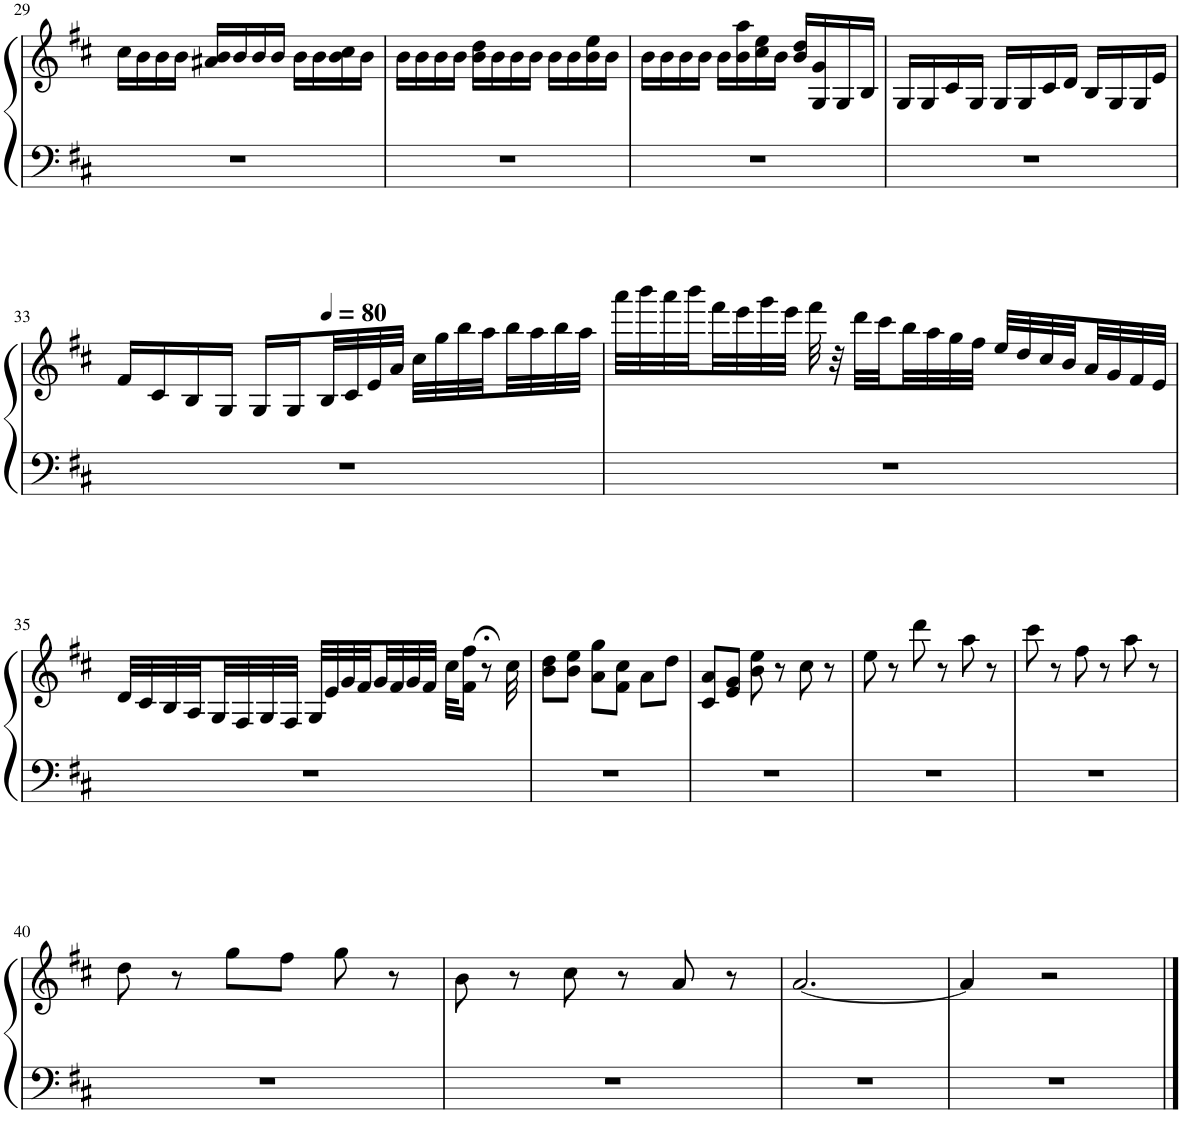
**kern	**kern
*part1	*part1
*staff2	*staff1
*I"Piano	*
*I'Pno.	*
!!LO:PB:g=z
*clefF4	*clefG2
*k[f#c#]	*k[f#c#]
*M3/4	*M3/4
=29	=29
2.r	16cc#\LL
.	16b\
.	16b\
.	16b\JJ
.	16a#X/ 16b/LL
.	16b/
.	16b/
.	16b/JJ
.	16b\LL
.	16b\
.	16b\ 16cc#\
.	16b\JJ
=30	=30
2.r	16b\LL
.	16b\
.	16b\
.	16b\JJ
.	16b\ 16dd\LL
.	16b\
.	16b\
.	16b\JJ
.	16b\LL
.	16b\
.	16b\ 16ee\
.	16b\JJ
=31	=31
2.r	16b\LL
.	16b\
.	16b\
.	16b\JJ
.	16b\LL
.	16b\ 16aa\
.	16cc#\ 16ee\
.	16b\JJ
.	16b/ 16dd/LL
.	16G/ 16g/
.	16G/
.	16B/JJ
=32	=32
2.r	16G/LL
.	16G/
.	16c#/
.	16G/JJ
.	16G/LL
.	16G/
.	16c#/
.	16d/JJ
.	16B/LL
.	16G/
.	16G/
.	16e/JJ
!!LO:LB:g=z
=33	=33
2.r	16f#/LL
.	16c#/
.	16B/
.	16G/JJ
.	16G/LL
.	16G/
*	*MM80
.	32B/L
.	32c#/
.	32e/
.	32a/JJJ
.	32cc#\LLL
.	32gg\
.	32bb\
.	32aa\
.	32bb\
.	32aa\
.	32bb\
.	32aa\JJJ
=34	=34
2.r	32aaa\LLL
.	32bbb\
.	32aaa\
.	32bbb\
.	32fff#\
.	32eee\
.	32ggg\
.	32eee\JJJ
.	32fff#\
.	32r
.	32ddd\LLL
.	32ccc#\
.	32bb\
.	32aa\
.	32gg\
.	32ff#\JJJ
.	32ee/LLL
.	32dd/
.	32cc#/
.	32b/
.	32a/
.	32g/
.	32f#/
.	32e/JJJ
!!LO:LB:g=z
=35	=35
2.r	32d/LLL
.	32c#/
.	32B/
.	32A/
.	32G/
.	32F#/
.	32G/
.	32F#/JJJ
.	32G/LLL
.	32e/
.	32g/
.	32f#/
.	32g/
.	32f#/
.	32g/
.	32f#/JJJ
.	32cc#\KLL
.	16f#\ 16ff#\JJ
.	8r;<
.	32cc#\
=36	=36
2.r	8b\ 8dd\L
.	8b\ 8ee\J
.	8a\ 8gg\L
.	8f#\ 8cc#\J
.	8a\L
.	8dd\J
=37	=37
2.r	8c#/ 8a/L
.	8e/ 8g/J
.	8b\ 8ee\
.	8r
.	8cc#\
.	8r
=38	=38
2.r	8ee\
.	8r
.	8ddd\
.	8r
.	8aa\
.	8r
=39	=39
2.r	8ccc#\
.	8r
.	8ff#\
.	8r
.	8aa\
.	8r
!!LO:LB:g=z
=40	=40
2.r	8dd\
.	8r
.	8gg\L
.	8ff#\J
.	8gg\
.	8r
=41	=41
2.r	8b\
.	8r
.	8cc#\
.	8r
.	8a/
.	8r
=42	=42
2.r	[2.a/
=43	=43
2.r	4a/]
.	2r
==	==
*-	*-
